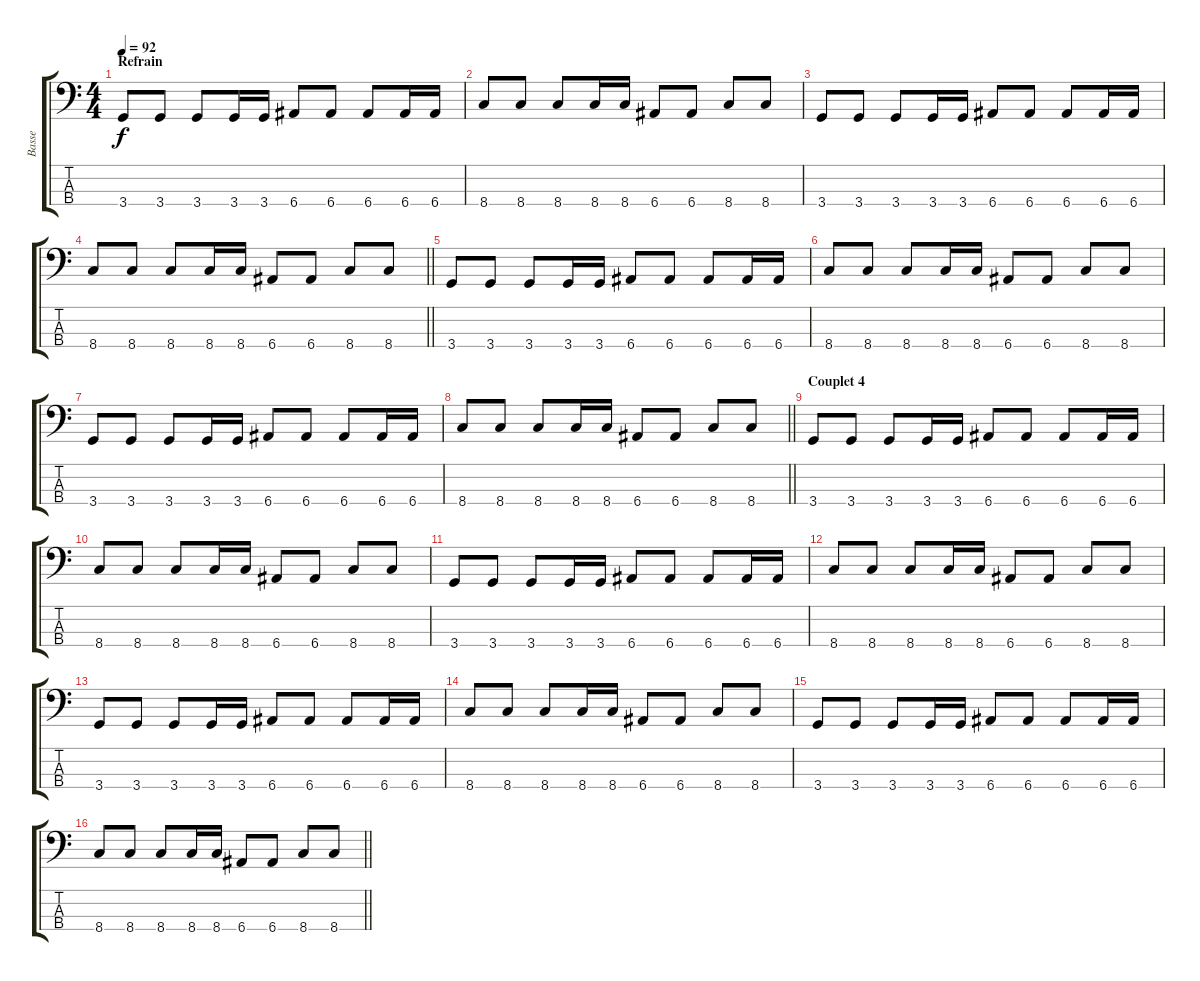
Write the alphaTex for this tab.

\track ("Basse" "Basse") {instrument electricbassfinger}
\staff {score tabs}
\tuning (G2 D2 A1 E1) {hide}
\ts (4 4)
\section ("" "Refrain")
\tempo 92
\clef f4
\ks c
3.4.8{dy f} 3.4.8 3.4.8 3.4.16 3.4.16 6.4.8 6.4.8 6.4.8 6.4.16 6.4.16 |
8.4.8 8.4.8 8.4.8 8.4.16 8.4.16 6.4.8 6.4.8 8.4.8 8.4.8 |
3.4.8 3.4.8 3.4.8 3.4.16 3.4.16 6.4.8 6.4.8 6.4.8 6.4.16 6.4.16 |
\barLineRight lightlight
8.4.8 8.4.8 8.4.8 8.4.16 8.4.16 6.4.8 6.4.8 8.4.8 8.4.8 |
3.4.8 3.4.8 3.4.8 3.4.16 3.4.16 6.4.8 6.4.8 6.4.8 6.4.16 6.4.16 |
8.4.8 8.4.8 8.4.8 8.4.16 8.4.16 6.4.8 6.4.8 8.4.8 8.4.8 |
3.4.8 3.4.8 3.4.8 3.4.16 3.4.16 6.4.8 6.4.8 6.4.8 6.4.16 6.4.16 |
\barLineRight lightlight
8.4.8 8.4.8 8.4.8 8.4.16 8.4.16 6.4.8 6.4.8 8.4.8 8.4.8 |
\section ("" "Couplet 4")
3.4.8 3.4.8 3.4.8 3.4.16 3.4.16 6.4.8 6.4.8 6.4.8 6.4.16 6.4.16 |
8.4.8 8.4.8 8.4.8 8.4.16 8.4.16 6.4.8 6.4.8 8.4.8 8.4.8 |
3.4.8 3.4.8 3.4.8 3.4.16 3.4.16 6.4.8 6.4.8 6.4.8 6.4.16 6.4.16 |
8.4.8 8.4.8 8.4.8 8.4.16 8.4.16 6.4.8 6.4.8 8.4.8 8.4.8 |
3.4.8 3.4.8 3.4.8 3.4.16 3.4.16 6.4.8 6.4.8 6.4.8 6.4.16 6.4.16 |
8.4.8 8.4.8 8.4.8 8.4.16 8.4.16 6.4.8 6.4.8 8.4.8 8.4.8 |
3.4.8 3.4.8 3.4.8 3.4.16 3.4.16 6.4.8 6.4.8 6.4.8 6.4.16 6.4.16 |
\barLineRight lightlight
8.4.8 8.4.8 8.4.8 8.4.16 8.4.16 6.4.8 6.4.8 8.4.8 8.4.8
